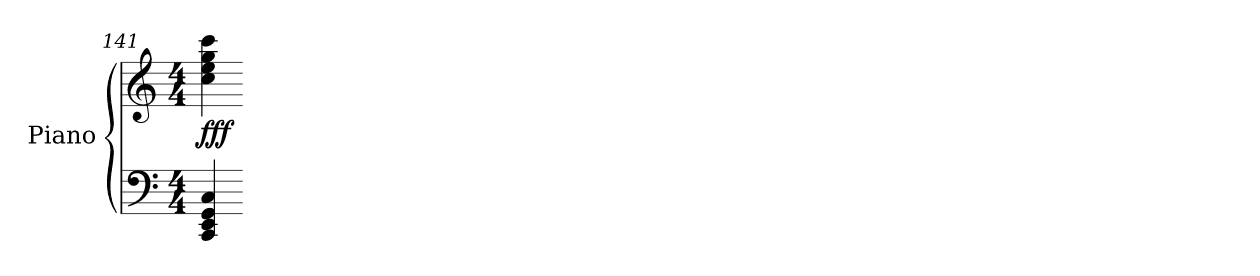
**kern	**kern	**dynam
*part1	*part1	*part1
*staff2	*staff1	*staff1/2
*I"Piano	*	*
*I'Pno.	*	*
*clefF4	*clefG2	*
*k[]	*k[]	*
*M4/4	*M4/4	*
=141	=141	=141
!	!	!LO:DY:b
4CC/ 4EE/ 4GG/ 4C/	4cc\ 4ee\ 4gg\ 4ccc\	fff
=-	=-	=-
*-	*-	*-
